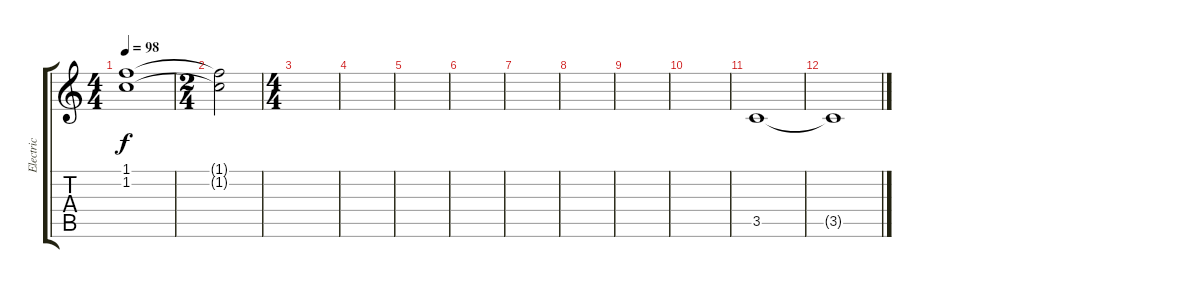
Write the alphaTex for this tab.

\track ("Electric" "Electric") {instrument overdrivenguitar}
\staff {score tabs}
\tuning (E4 B3 G3 D3 A2 E2) {hide}
\ts (4 4)
\tempo 98
\clef g2
\ks c
(1.1 1.2).1{dy f} |
\ts (2 4)
(1.1{t} 1.2{t}).2 |
\ts (4 4)
|
|
|
|
|
|
|
|
3.5.1 |
3.5{t}.1
